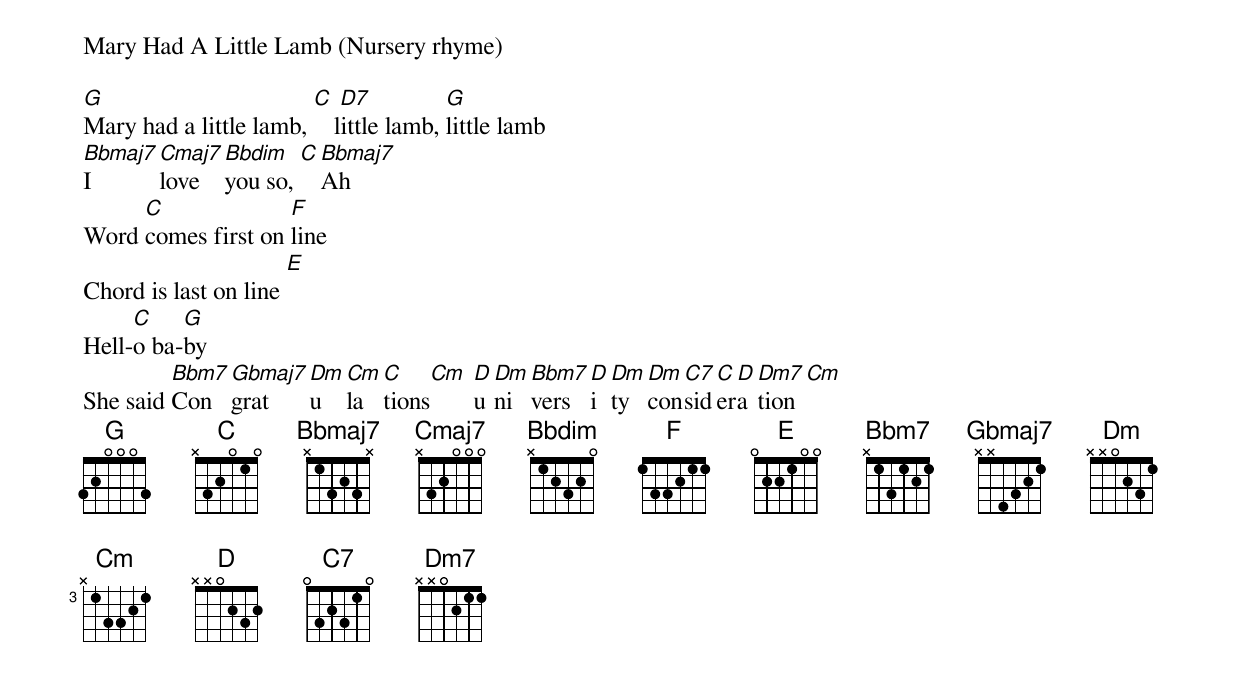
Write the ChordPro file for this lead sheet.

Mary Had A Little Lamb (Nursery rhyme)

[G]Mary had a little lamb, [C][ D7 ]little lamb, [G]little lamb
[Bbmaj7]I [Cmaj7]love [Bbdim]you so, [C][Bbmaj7]Ah
Word [C]comes first on [F]line
Chord is last on line [E]
Hell-[C]o ba-[G]by
She said [Bbm7]Con[Gbmaj7]grat[Dm]u[Cm]la[C]tions[Cm] [D]u[Dm]ni[Bbm7]vers[D]i[Dm]ty [Dm]con[C7]sid[C]er[D]a[Dm7]tion [Cm]
